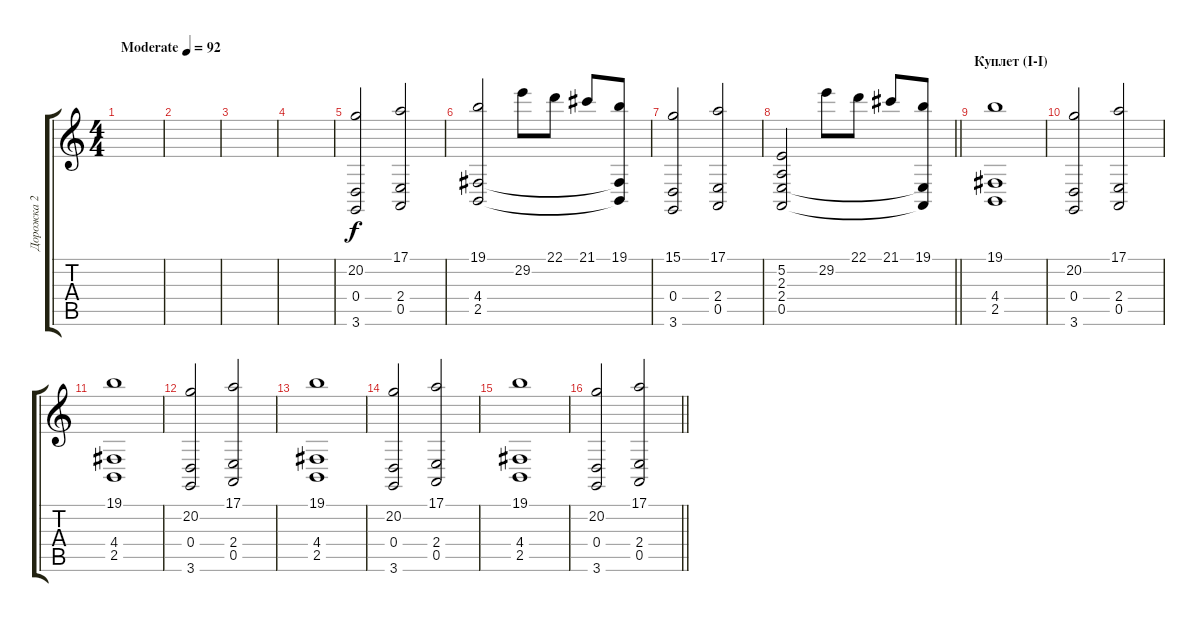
\track ("Дорожка 2" "Дорожка 2") {instrument pad2warm}
\staff {score tabs}
\tuning (E4 B3 G3 D3 A2 E2) {hide}
\ts (4 4)
\tempo (92 "Moderate")
\clef g2
\ks c
|
|
|
|
(20.2 0.4 3.6).2 (17.1 2.4 0.5).2 |
(19.1 4.4 2.5).2 29.2.8 22.1.8 21.1.8 (19.1 4.4{t} 2.5{t}).8 |
(15.1 0.4 3.6).2 (17.1 2.4 0.5).2 |
\barLineRight lightlight
(5.2 2.3 2.4 0.5).2 29.2.8 22.1.8 21.1.8 (19.1 2.4{t} 0.5{t}).8 |
\section ("" "Куплет (I-I)")
(19.1 4.4 2.5).1 |
(20.2 0.4 3.6).2 (17.1 2.4 0.5).2 |
(19.1 4.4 2.5).1 |
(20.2 0.4 3.6).2 (17.1 2.4 0.5).2 |
(19.1 4.4 2.5).1 |
(20.2 0.4 3.6).2 (17.1 2.4 0.5).2 |
(19.1 4.4 2.5).1 |
\barLineRight lightlight
(20.2 0.4 3.6).2 (17.1 2.4 0.5).2
